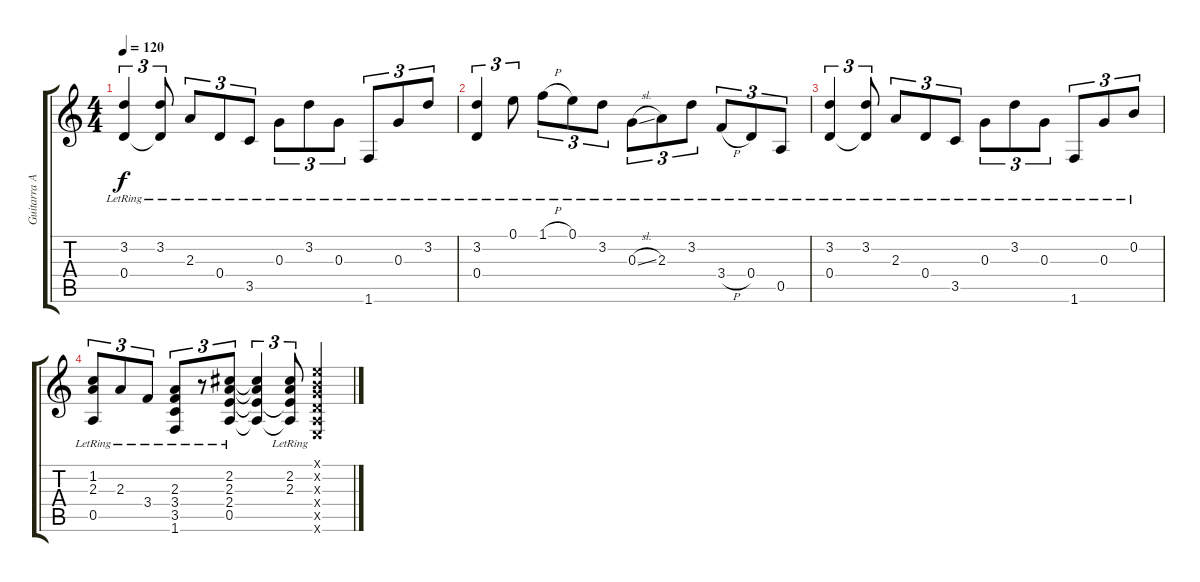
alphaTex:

\track ("Guitarra Acustica" "Guitarra A") {instrument acousticguitarsteel}
\staff {score tabs}
\tuning (E4 B3 G3 D3 A2 E2) {hide}
\ts (4 4)
\tempo 120
\clef g2
\ks c
(3.2{lr} 0.4{lr}).4{tu (3 2) dy f volume 0 instrument acousticguitarsteel} (3.2{lr} 0.4{t}).8{tu (3 2)} 2.3{lr}.8{tu (3 2)} 0.4{lr}.8{tu (3 2)} 3.5{lr}.8{tu (3 2)} 0.3{lr}.8{tu (3 2)} 3.2{lr}.8{tu (3 2)} 0.3{lr}.8{tu (3 2)} 1.6{lr}.8{tu (3 2)} 0.3{lr}.8{tu (3 2)} 3.2{lr}.8{tu (3 2)} |
(3.2{lr} 0.4{lr}).4{tu (3 2)} 0.1{lr}.8{tu (3 2)} 1.1{h lr}.8{tu (3 2)} 0.1{lr}.8{tu (3 2)} 3.2{lr}.8{tu (3 2)} 0.3{sl lr}.8{tu (3 2)} 2.3{lr}.8{tu (3 2)} 3.2{lr}.8{tu (3 2)} 3.4{h lr}.8{tu (3 2)} 0.4{lr}.8{tu (3 2)} 0.5{lr}.8{tu (3 2)} |
(3.2{lr} 0.4{lr}).4{tu (3 2)} (3.2{lr} 0.4{t}).8{tu (3 2)} 2.3{lr}.8{tu (3 2)} 0.4{lr}.8{tu (3 2)} 3.5{lr}.8{tu (3 2)} 0.3{lr}.8{tu (3 2)} 3.2{lr}.8{tu (3 2)} 0.3{lr}.8{tu (3 2)} 1.6{lr}.8{tu (3 2)} 0.3{lr}.8{tu (3 2)} 0.2{lr}.8{tu (3 2)} |
(1.2{lr} 2.3{lr} 0.5{lr}).8{tu (3 2)} 2.3{lr}.8{tu (3 2)} 3.4{lr}.8{tu (3 2)} (2.3{lr} 3.4{lr} 3.5{lr} 1.6{lr}).8{tu (3 2)} r.8{tu (3 2)} (2.2{lr} 2.3{lr} 2.4{lr} 0.5{lr}).8{tu (3 2)} (2.2{t} 2.3{t} 2.4{t} 0.5{t}).4{tu (3 2)} (2.2{lr} 2.3{lr} 2.4{t} 0.5{t}).8{tu (3 2)} (0.1{x} 0.2{x} 0.3{x} 0.4{x} 0.5{x} 0.6{x}).4
